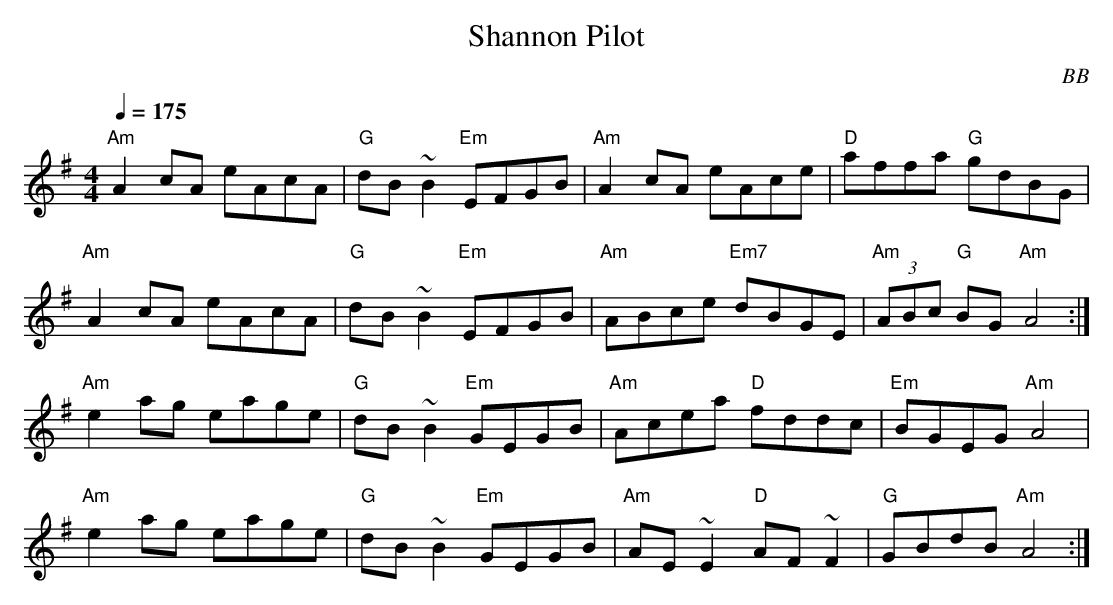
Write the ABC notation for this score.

X:1
T: Shannon Pilot
C: BB
L: 1/8
M: 4/4
Q: 1/4=175
K: Ador
"Am"A2 cA eAcA|"G" dB ~B2 "Em"EFGB|"Am"A2 cA eAce|"D"affa "G"gdBG|
"Am"A2 cA eAcA|"G" dB ~B2 "Em"EFGB|"Am"ABce "Em7"dBGE|"Am" (3ABc "G"BG "Am"A4 :|
"Am" e2 ag eage|"G"dB ~B2 "Em"GEGB|"Am"Acea "D"fddc|"Em"BGEG "Am"A4|
"Am" e2 ag eage|"G"dB ~B2 "Em"GEGB|"Am"AE ~E2 "D"AF ~F2|"G"GBdB "Am"A4 :|
